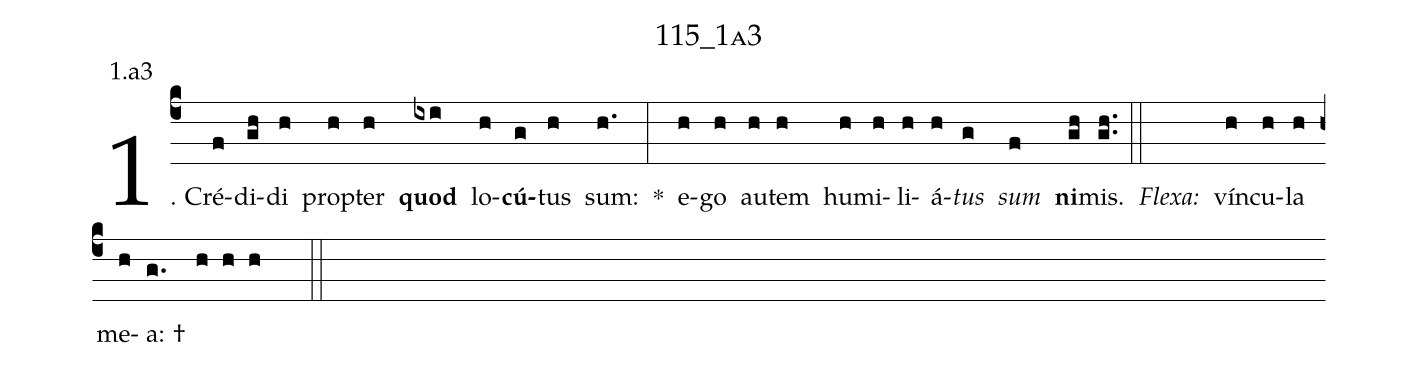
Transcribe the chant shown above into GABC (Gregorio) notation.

name: 115_1a3;
annotation: 1.a3;
%%
(c4)1. Cré(f)di(gh)di(h) pro(h)pter(h) <b>quod</b>(ixi) lo(h)<b>cú</b>(g)tus(h) sum:(h.) *(:) e(h)go(h) au(h)tem(h) hu(h)mi(h)li(h)á(h)<i>tus</i>(g) <i>sum</i>(f) <b>ni</b>(gh)mis.(gh..) (::)
<i>Flexa:</i>(////)  vín(h)cu(h)la(h) me(h)a: †(g.//// h h h  ::)

%E(h) u(h) o(g) u(f) a(gh) e.(gh..) (::)
